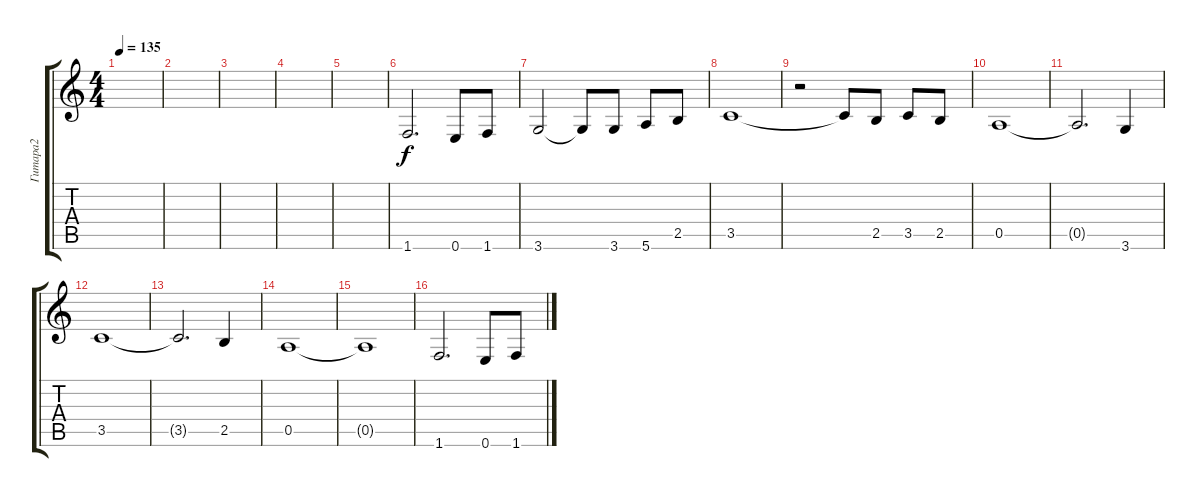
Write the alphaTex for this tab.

\track ("Гитара2" "Гитара2") {instrument electricguitarclean}
\staff {score tabs}
\tuning (E4 B3 G3 D3 A2 E2) {hide}
\ts (4 4)
\tempo 135
\clef g2
\ks c
|
|
|
|
|
1.6.2{d} 0.6.8 1.6.8 |
3.6.2 3.6{t}.8 3.6.8 5.6.8 2.5.8 |
3.5.1 |
r.2 3.5{t}.8 2.5.8 3.5.8 2.5.8 |
0.5.1 |
0.5{t}.2{d} 3.6.4 |
3.5.1 |
3.5{t}.2{d} 2.5.4 |
0.5.1 |
0.5{t}.1 |
1.6.2{d} 0.6.8 1.6.8
